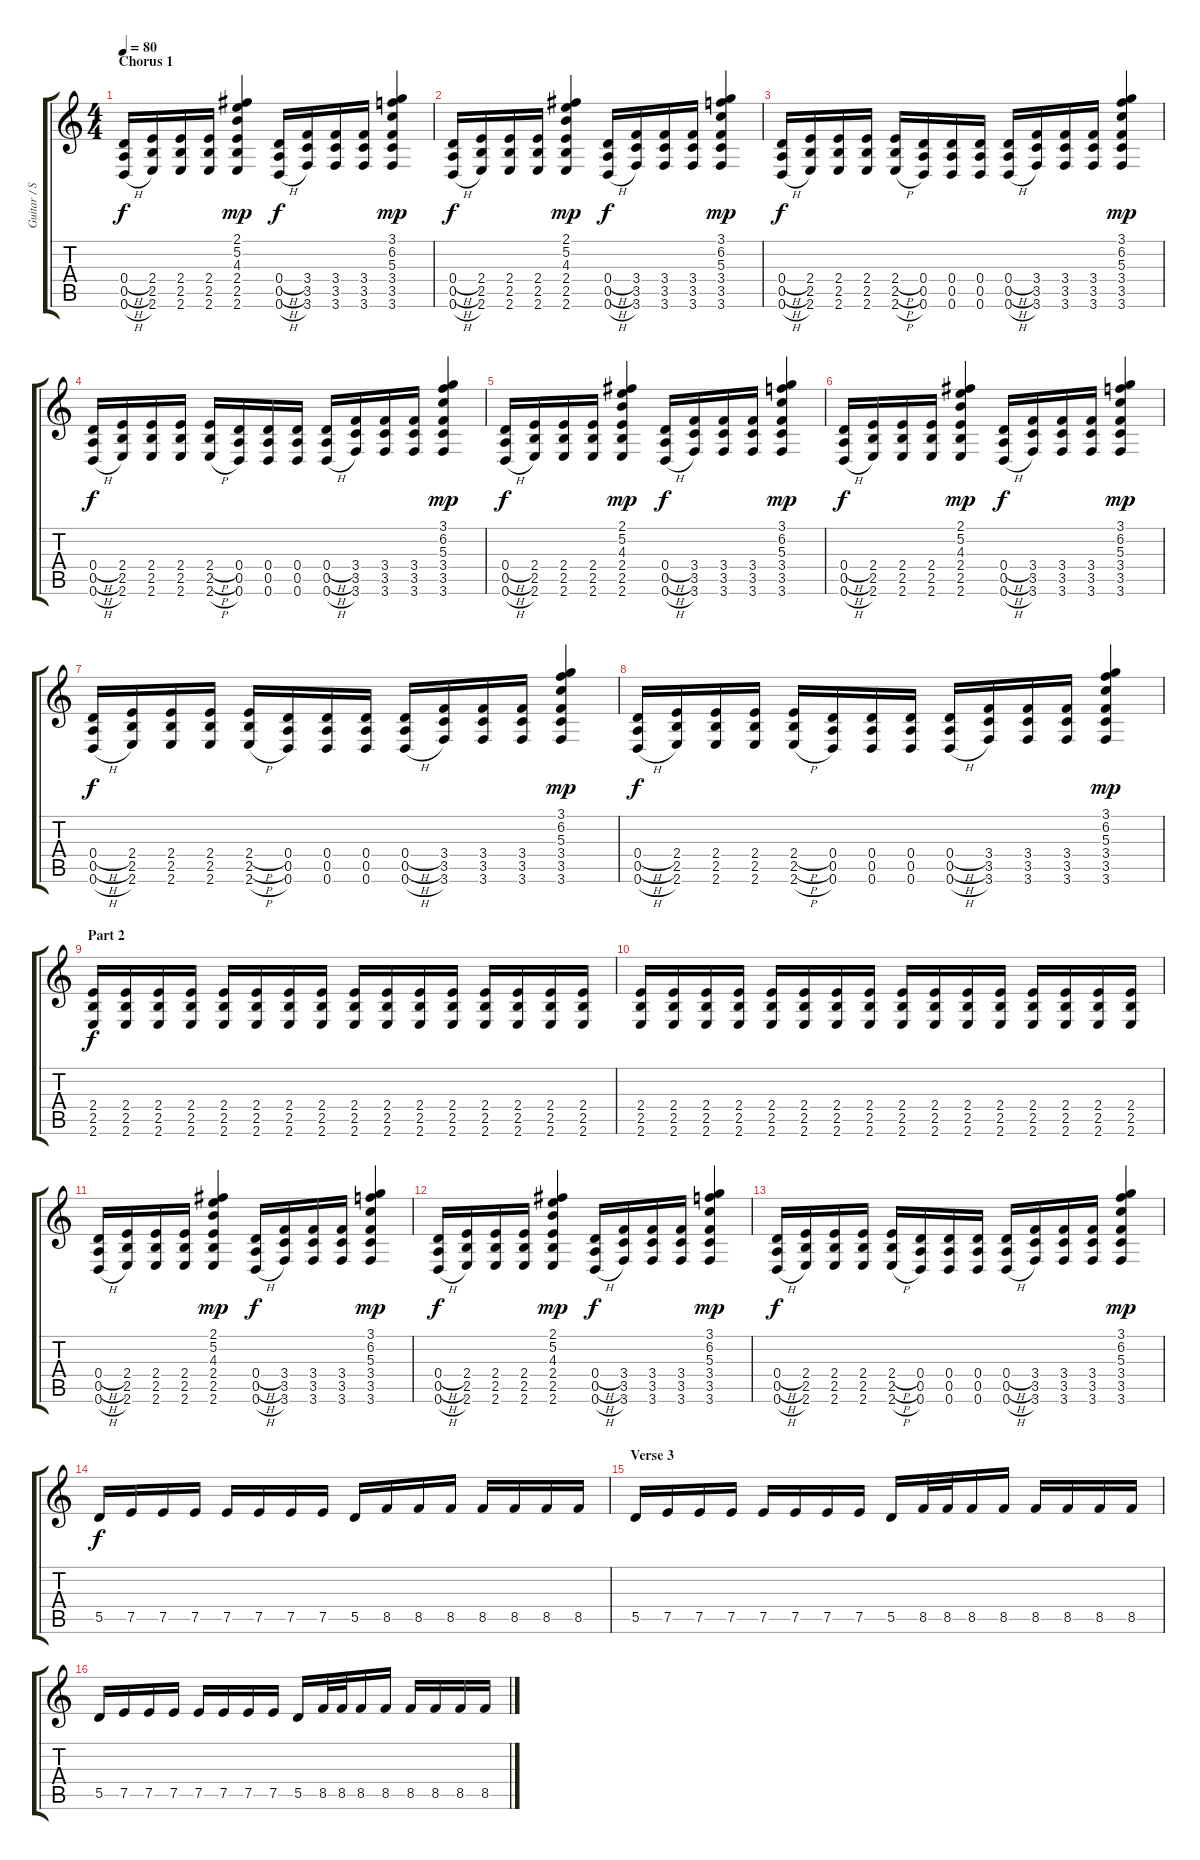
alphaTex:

\track ("Guitar / Stef Carpenter" "Guitar / S") {instrument electricguitarmuted}
\staff {score tabs}
\tuning (E4 B3 G3 D3 A2 D2) {hide}
\ts (4 4)
\section ("" "Chorus 1")
\tempo 80
\clef g2
\ks c
(0.4{h} 0.5{h} 0.6{h}).16{dy f instrument distortionguitar} (2.4 2.5 2.6).16 (2.4 2.5 2.6).16 (2.4 2.5 2.6).16 (2.1 5.2 4.3 2.4 2.5 2.6).4{dy mp} (0.4{h} 0.5{h} 0.6{h}).16{dy f} (3.4 3.5 3.6).16 (3.4 3.5 3.6).16 (3.4 3.5 3.6).16 (3.1 6.2 5.3 3.4 3.5 3.6).4{dy mp} |
(0.4{h} 0.5{h} 0.6{h}).16{dy f} (2.4 2.5 2.6).16 (2.4 2.5 2.6).16 (2.4 2.5 2.6).16 (2.1 5.2 4.3 2.4 2.5 2.6).4{dy mp} (0.4{h} 0.5{h} 0.6{h}).16{dy f} (3.4 3.5 3.6).16 (3.4 3.5 3.6).16 (3.4 3.5 3.6).16 (3.1 6.2 5.3 3.4 3.5 3.6).4{dy mp} |
(0.4{h} 0.5{h} 0.6{h}).16{dy f} (2.4 2.5 2.6).16 (2.4 2.5 2.6).16 (2.4 2.5 2.6).16 (2.4{h} 2.5{h} 2.6{h}).16 (0.4 0.5 0.6).16 (0.4 0.5 0.6).16 (0.4 0.5 0.6).16 (0.4{h} 0.5{h} 0.6{h}).16 (3.4 3.5 3.6).16 (3.4 3.5 3.6).16 (3.4 3.5 3.6).16 (3.1 6.2 5.3 3.4 3.5 3.6).4{dy mp} |
(0.4{h} 0.5{h} 0.6{h}).16{dy f} (2.4 2.5 2.6).16 (2.4 2.5 2.6).16 (2.4 2.5 2.6).16 (2.4{h} 2.5{h} 2.6{h}).16 (0.4 0.5 0.6).16 (0.4 0.5 0.6).16 (0.4 0.5 0.6).16 (0.4{h} 0.5{h} 0.6{h}).16 (3.4 3.5 3.6).16 (3.4 3.5 3.6).16 (3.4 3.5 3.6).16 (3.1 6.2 5.3 3.4 3.5 3.6).4{dy mp} |
(0.4{h} 0.5{h} 0.6{h}).16{dy f instrument distortionguitar} (2.4 2.5 2.6).16 (2.4 2.5 2.6).16 (2.4 2.5 2.6).16 (2.1 5.2 4.3 2.4 2.5 2.6).4{dy mp} (0.4{h} 0.5{h} 0.6{h}).16{dy f} (3.4 3.5 3.6).16 (3.4 3.5 3.6).16 (3.4 3.5 3.6).16 (3.1 6.2 5.3 3.4 3.5 3.6).4{dy mp} |
(0.4{h} 0.5{h} 0.6{h}).16{dy f} (2.4 2.5 2.6).16 (2.4 2.5 2.6).16 (2.4 2.5 2.6).16 (2.1 5.2 4.3 2.4 2.5 2.6).4{dy mp} (0.4{h} 0.5{h} 0.6{h}).16{dy f} (3.4 3.5 3.6).16 (3.4 3.5 3.6).16 (3.4 3.5 3.6).16 (3.1 6.2 5.3 3.4 3.5 3.6).4{dy mp} |
(0.4{h} 0.5{h} 0.6{h}).16{dy f} (2.4 2.5 2.6).16 (2.4 2.5 2.6).16 (2.4 2.5 2.6).16 (2.4{h} 2.5{h} 2.6{h}).16 (0.4 0.5 0.6).16 (0.4 0.5 0.6).16 (0.4 0.5 0.6).16 (0.4{h} 0.5{h} 0.6{h}).16 (3.4 3.5 3.6).16 (3.4 3.5 3.6).16 (3.4 3.5 3.6).16 (3.1 6.2 5.3 3.4 3.5 3.6).4{dy mp} |
(0.4{h} 0.5{h} 0.6{h}).16{dy f} (2.4 2.5 2.6).16 (2.4 2.5 2.6).16 (2.4 2.5 2.6).16 (2.4{h} 2.5{h} 2.6{h}).16 (0.4 0.5 0.6).16 (0.4 0.5 0.6).16 (0.4 0.5 0.6).16 (0.4{h} 0.5{h} 0.6{h}).16 (3.4 3.5 3.6).16 (3.4 3.5 3.6).16 (3.4 3.5 3.6).16 (3.1 6.2 5.3 3.4 3.5 3.6).4{dy mp} |
\section ("" "Part 2")
(2.4 2.5 2.6).16{dy f instrument distortionguitar} (2.4 2.5 2.6).16 (2.4 2.5 2.6).16 (2.4 2.5 2.6).16 (2.4 2.5 2.6).16 (2.4 2.5 2.6).16 (2.4 2.5 2.6).16 (2.4 2.5 2.6).16 (2.4 2.5 2.6).16 (2.4 2.5 2.6).16 (2.4 2.5 2.6).16 (2.4 2.5 2.6).16 (2.4 2.5 2.6).16 (2.4 2.5 2.6).16 (2.4 2.5 2.6).16 (2.4 2.5 2.6).16 |
(2.4 2.5 2.6).16 (2.4 2.5 2.6).16 (2.4 2.5 2.6).16 (2.4 2.5 2.6).16 (2.4 2.5 2.6).16 (2.4 2.5 2.6).16 (2.4 2.5 2.6).16 (2.4 2.5 2.6).16 (2.4 2.5 2.6).16 (2.4 2.5 2.6).16 (2.4 2.5 2.6).16 (2.4 2.5 2.6).16 (2.4 2.5 2.6).16 (2.4 2.5 2.6).16 (2.4 2.5 2.6).16 (2.4 2.5 2.6).16 |
(0.4{h} 0.5{h} 0.6{h}).16{instrument distortionguitar} (2.4 2.5 2.6).16 (2.4 2.5 2.6).16 (2.4 2.5 2.6).16 (2.1 5.2 4.3 2.4 2.5 2.6).4{dy mp} (0.4{h} 0.5{h} 0.6{h}).16{dy f} (3.4 3.5 3.6).16 (3.4 3.5 3.6).16 (3.4 3.5 3.6).16 (3.1 6.2 5.3 3.4 3.5 3.6).4{dy mp} |
(0.4{h} 0.5{h} 0.6{h}).16{dy f} (2.4 2.5 2.6).16 (2.4 2.5 2.6).16 (2.4 2.5 2.6).16 (2.1 5.2 4.3 2.4 2.5 2.6).4{dy mp} (0.4{h} 0.5{h} 0.6{h}).16{dy f} (3.4 3.5 3.6).16 (3.4 3.5 3.6).16 (3.4 3.5 3.6).16 (3.1 6.2 5.3 3.4 3.5 3.6).4{dy mp} |
(0.4{h} 0.5{h} 0.6{h}).16{dy f} (2.4 2.5 2.6).16 (2.4 2.5 2.6).16 (2.4 2.5 2.6).16 (2.4{h} 2.5{h} 2.6{h}).16 (0.4 0.5 0.6).16 (0.4 0.5 0.6).16 (0.4 0.5 0.6).16 (0.4{h} 0.5{h} 0.6{h}).16 (3.4 3.5 3.6).16 (3.4 3.5 3.6).16 (3.4 3.5 3.6).16 (3.1 6.2 5.3 3.4 3.5 3.6).4{dy mp} |
5.5.16{dy f instrument electricguitarmuted} 7.5.16 7.5.16 7.5.16 7.5.16 7.5.16 7.5.16 7.5.16 5.5.16 8.5.16 8.5.16 8.5.16 8.5.16 8.5.16 8.5.16 8.5.16 |
\section ("" "Verse 3")
5.5.16 7.5.16 7.5.16 7.5.16 7.5.16 7.5.16 7.5.16 7.5.16 5.5.16 8.5.32 8.5.32 8.5.16 8.5.16 8.5.16 8.5.16 8.5.16 8.5.16 |
5.5.16 7.5.16 7.5.16 7.5.16 7.5.16 7.5.16 7.5.16 7.5.16 5.5.16 8.5.32 8.5.32 8.5.16 8.5.16 8.5.16 8.5.16 8.5.16 8.5.16
